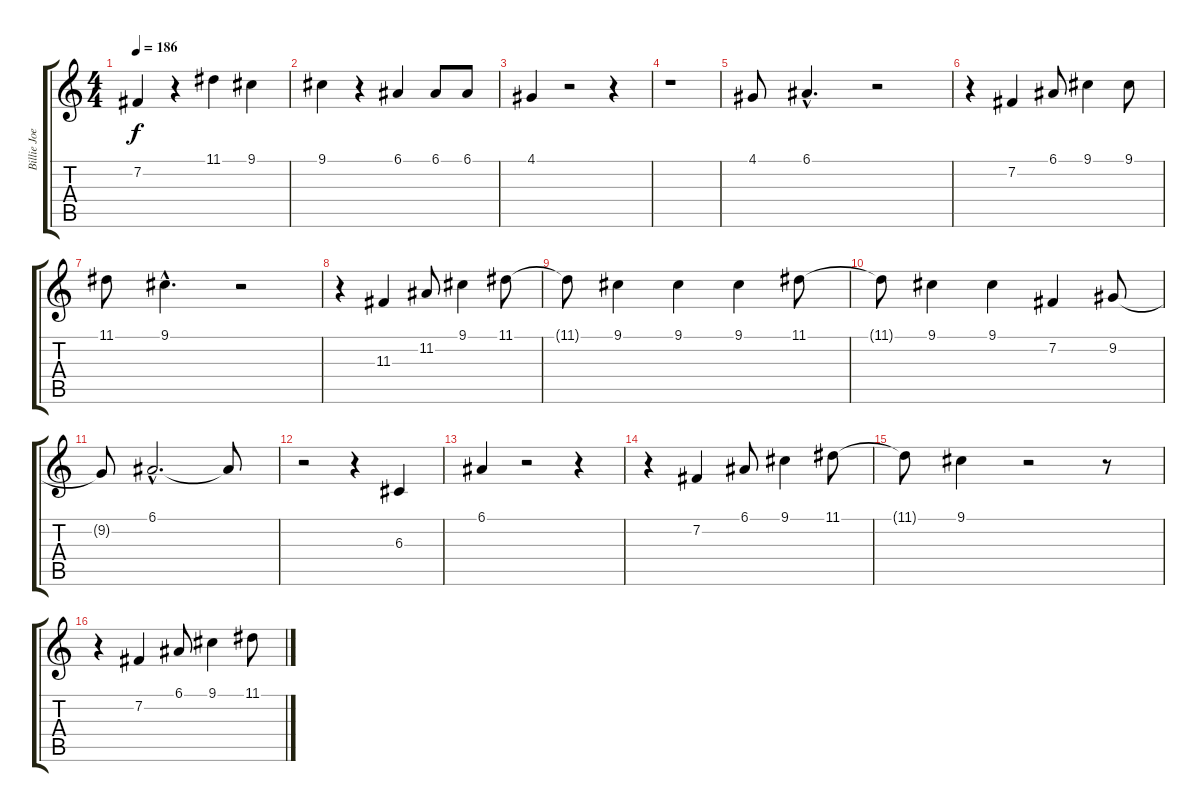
\track ("Billie Joe (Vox)" "Billie Joe") {instrument drawbarorgan}
\staff {score tabs}
\tuning (E4 B3 G3 D3 A2 E2) {hide}
\ts (4 4)
\tempo 186
\clef g2
\ks c
7.2.4{dy f} r.4 11.1.4 9.1.4 |
9.1.4 r.4 6.1.4 6.1.8 6.1.8 |
4.1.4 r.2 r.4 |
r.1 |
4.1.8 6.1{hac}.4{d} r.2 |
r.4 7.2.4 6.1.8 9.1.4 9.1.8 |
11.1.8 9.1{hac}.4{d} r.2 |
r.4 11.3.4 11.2.8 9.1.4 11.1.8 |
11.1{t}.8 9.1.4 9.1.4 9.1.4 11.1.8 |
11.1{t}.8 9.1.4 9.1.4 7.2.4 9.2.8 |
9.2{t}.8 6.1{hac}.2{d} 6.1{t}.8 |
r.2 r.4 6.3.4 |
6.1.4 r.2 r.4 |
r.4 7.2.4 6.1.8 9.1.4 11.1.8 |
11.1{t}.8 9.1.4 r.2 r.8 |
r.4 7.2.4 6.1.8 9.1.4 11.1.8
